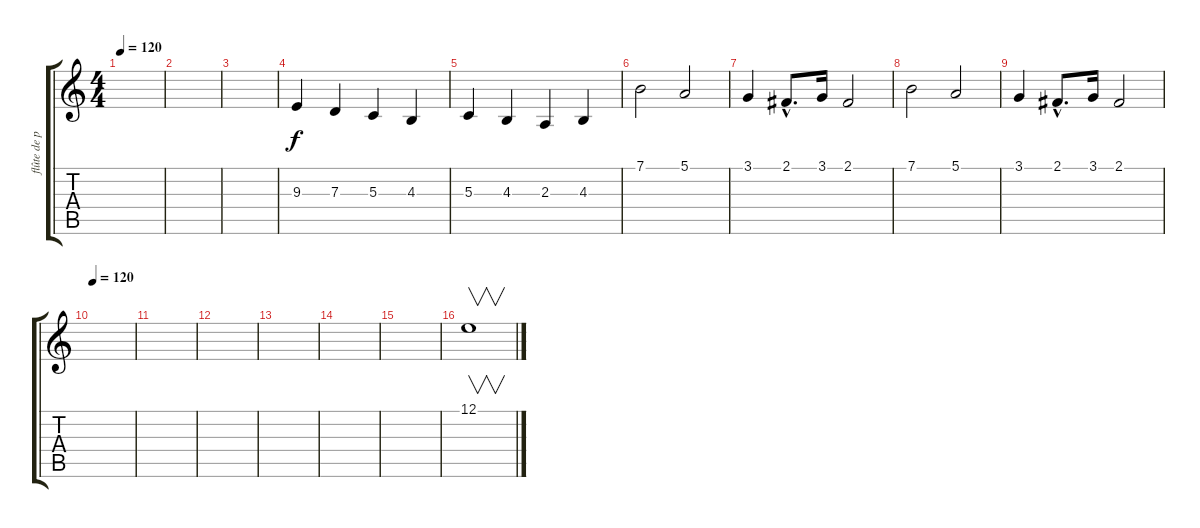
\track ("flûte de pan" "flûte de p") {instrument panflute}
\staff {score tabs}
\tuning (E4 B3 G3 D3 A2 D2) {hide}
\ts (4 4)
\tempo 120
\clef g2
\ks c
|
|
|
9.3.4 7.3.4 5.3.4 4.3.4 |
5.3.4 4.3.4 2.3.4 4.3.4 |
7.1.2{volume 12} 5.1.2 |
3.1.4 2.1{hac}.8{d} 3.1.16 2.1.2 |
7.1.2{volume 12} 5.1.2 |
3.1.4 2.1{hac}.8{d} 3.1.16 2.1.2 |
\tempo 120
|
|
|
|
|
|
12.1.1{v}
